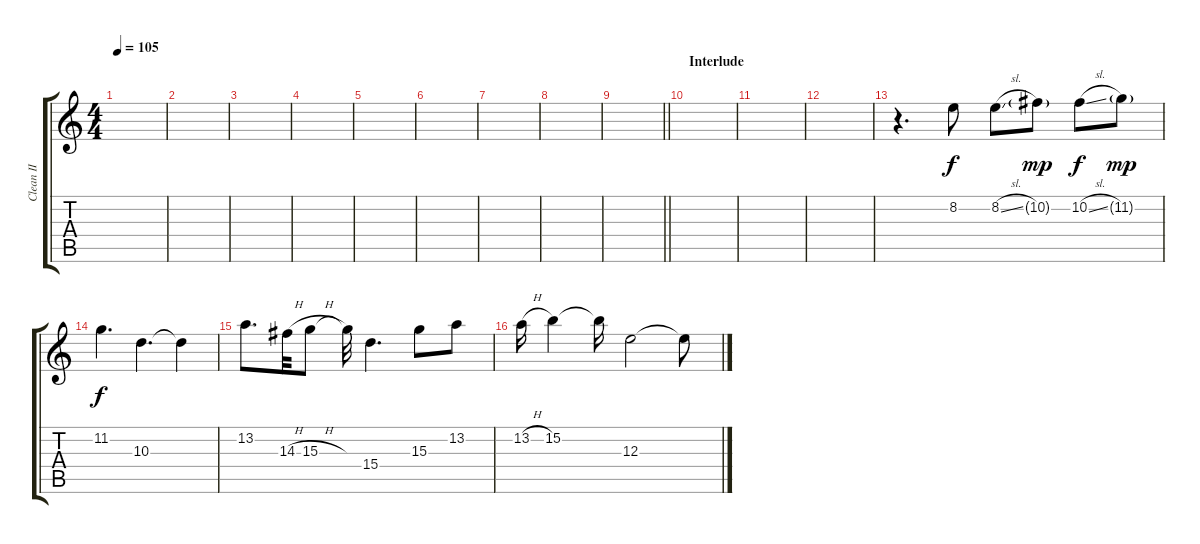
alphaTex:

\track ("Clean II" "Clean II") {instrument electricguitarclean}
\staff {score tabs}
\tuning (Db4 Ab3 E3 B2 Gb2 B1) {hide}
\ts (4 4)
\tempo 105
\clef g2
\ks c
|
|
|
|
|
|
|
|
\barLineRight lightlight
|
\section ("" "Interlude")
|
|
|
r.4{d} 8.2.8 8.2{sl}.8 10.2{g}.8{dy mp} 10.2{sl}.8{dy f} 11.2{g}.8{dy mp} |
11.2.4{d dy f} 10.3.4{d} 10.3{t}.4 |
13.2.8{d} 14.3{h}.32 15.3{h}.8 15.3{t}.32 15.4.4{d} 15.3.8 13.2.8 |
13.2{h}.16 15.2.4 15.2{t}.16 12.3.2 12.3{t}.8
